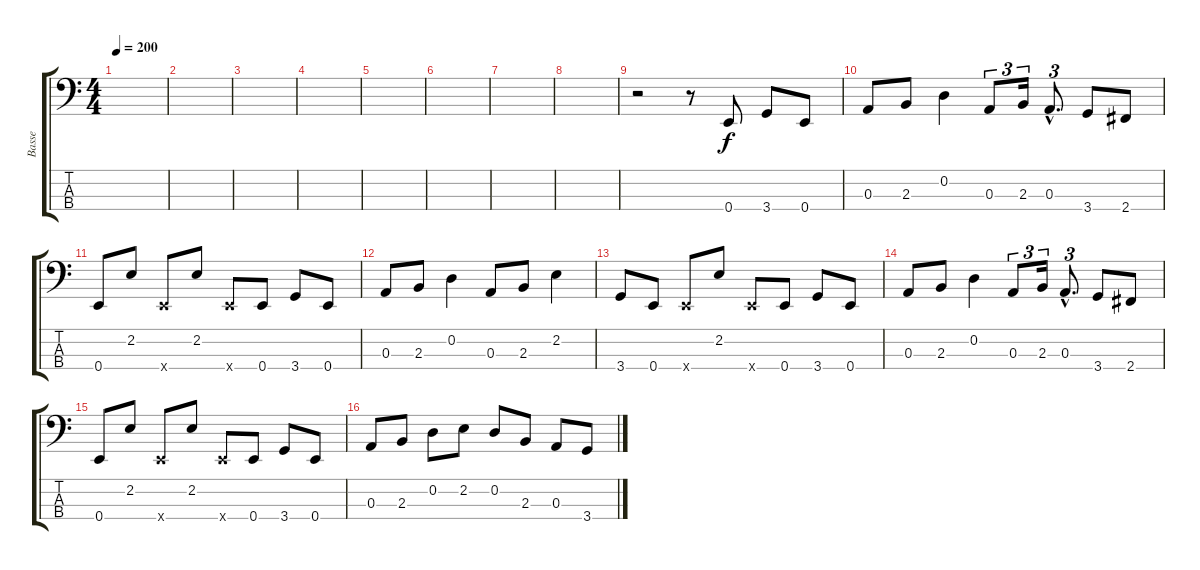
\track ("Basse" "Basse") {instrument electricbassfinger}
\staff {score tabs}
\tuning (G2 D2 A1 E1) {hide}
\ts (4 4)
\tempo 200
\clef f4
\ks c
|
|
|
|
|
|
|
|
r.2 r.8 0.4.8 3.4.8 0.4.8 |
0.3.8 2.3.8 0.2.4 0.3.8{tu (3 2)} 2.3.16{tu (3 2)} 0.3{hac}.8{d tu (3 2)} 3.4.8 2.4.8 |
0.4.8 2.2.8 0.4{x}.8 2.2.8 0.4{x}.8 0.4.8 3.4.8 0.4.8 |
0.3.8 2.3.8 0.2.4 0.3.8 2.3.8 2.2.4 |
3.4.8 0.4.8 0.4{x}.8 2.2.8 0.4{x}.8 0.4.8 3.4.8 0.4.8 |
0.3.8 2.3.8 0.2.4 0.3.8{tu (3 2)} 2.3.16{tu (3 2)} 0.3{hac}.8{d tu (3 2)} 3.4.8 2.4.8 |
0.4.8 2.2.8 0.4{x}.8 2.2.8 0.4{x}.8 0.4.8 3.4.8 0.4.8 |
0.3.8 2.3.8 0.2.8 2.2.8 0.2.8 2.3.8 0.3.8 3.4.8
